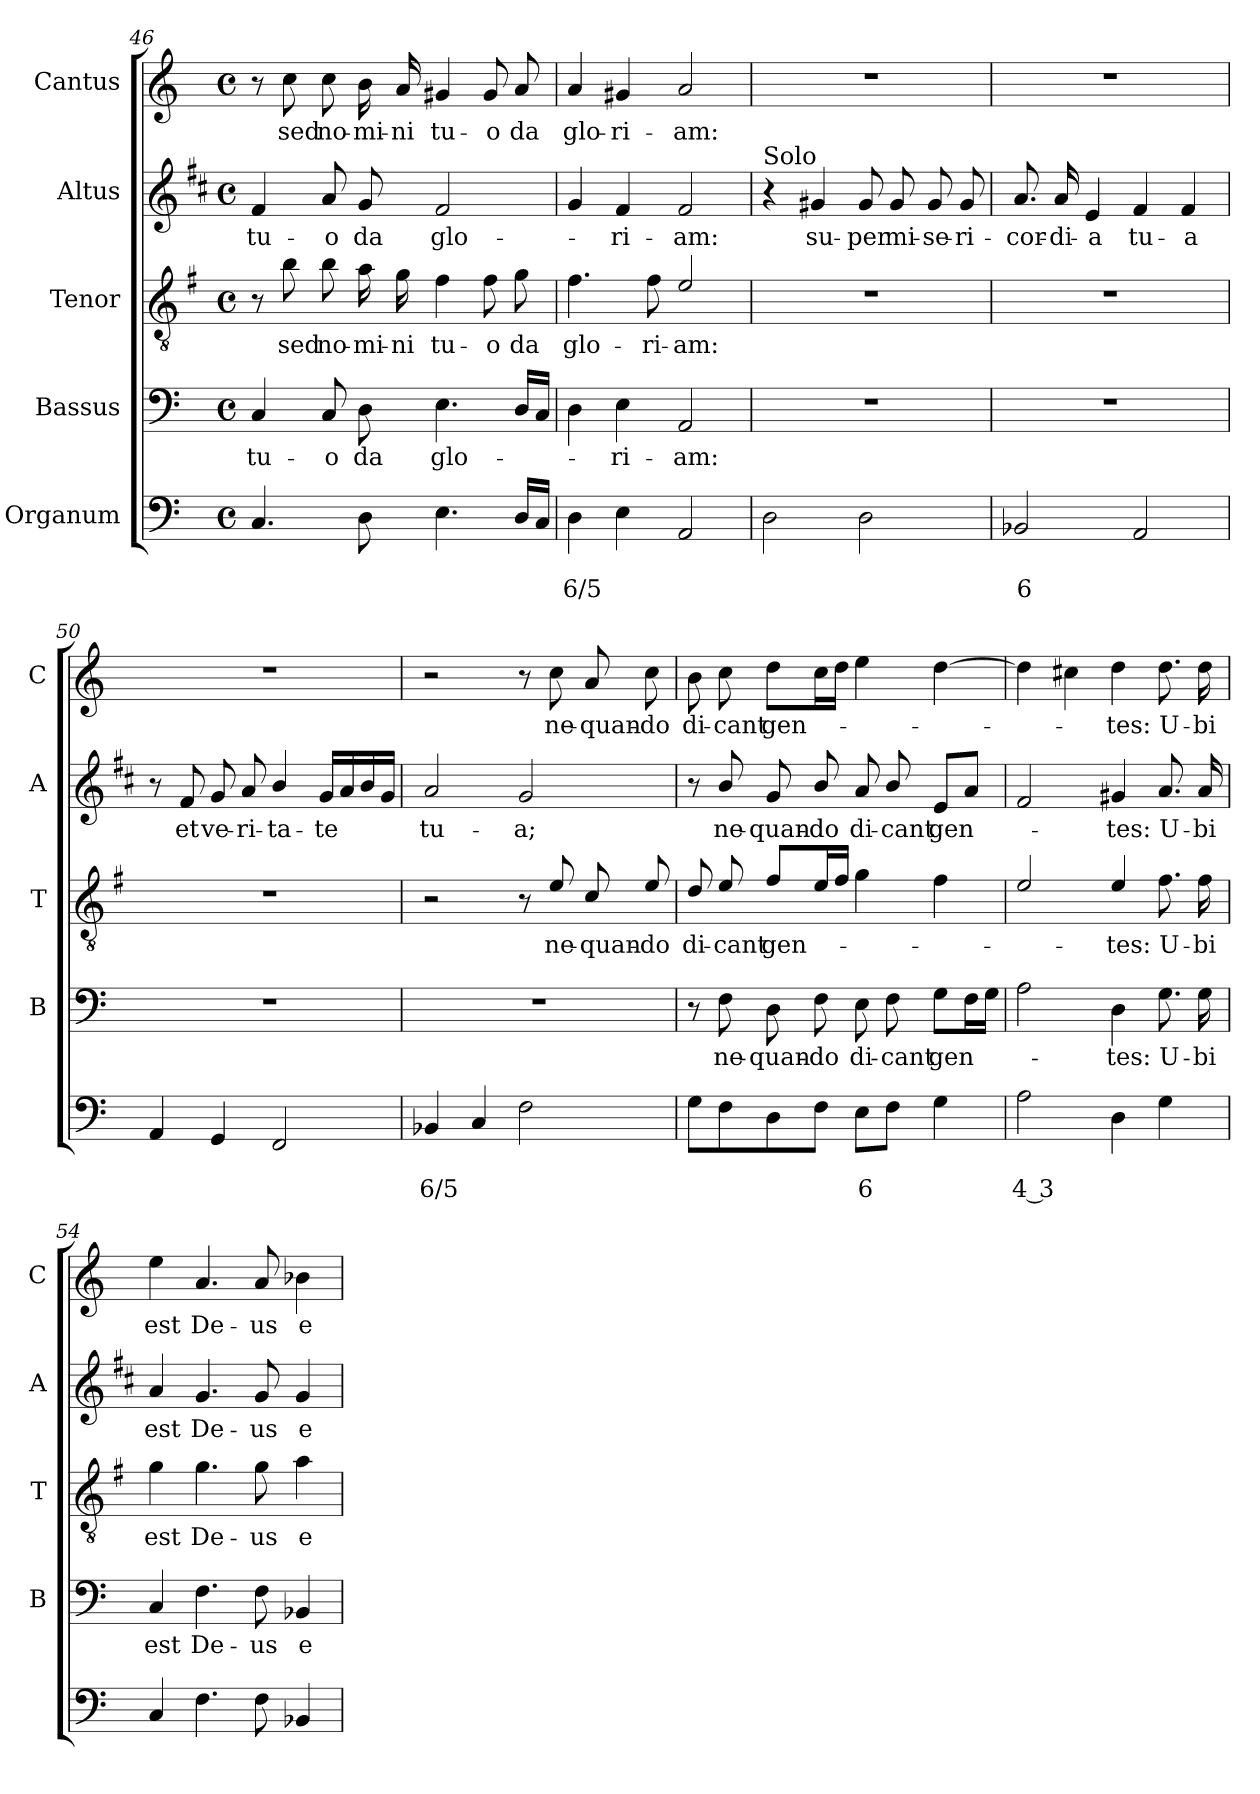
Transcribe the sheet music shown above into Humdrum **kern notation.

**kern	**text	**text	**kern	**text	**kern	**text	**kern	**text	**kern	**text
*part5	*part5	*part5	*part4	*part4	*part3	*part3	*part2	*part2	*part1	*part1
*staff5	*staff5	*staff5	*staff4	*staff4	*staff3	*staff3	*staff2	*staff2	*staff1	*staff1
*I"Organum	*	*	*I"Bassus	*	*I"Tenor	*	*I"Altus	*	*I"Cantus	*
*	*	*	*I'B	*	*I'T	*	*I'A	*	*I'C	*
*clefF4	*	*	*clefF4	*	*clefGv2	*	*clefG2	*	*clefG2	*
*	*	*	*	*	*ITrd4c7	*	*ITrd1c2	*	*	*
*k[]	*	*	*k[]	*	*k[]	*	*k[]	*	*k[]	*
*C:	*	*	*C:	*	*C:	*	*C:	*	*C:	*
*M4/4	*	*	*M4/4	*	*M4/4	*	*M4/4	*	*M4/4	*
*met(c)	*	*	*met(c)	*	*met(c)	*	*met(c)	*	*met(c)	*
=46	=46	=46	=46	=46	=46	=46	=46	=46	=46	=46
!	!	!	!	!LO:LY:b	!	!	!	!LO:LY:b	!	!
4.C/	.	.	4C/	tu-	8r	.	4e/	tu-	8r	.
!	!	!	!	!	!	!LO:LY:b	!	!	!	!LO:LY:b
.	.	.	.	.	8e\	sed	.	.	8cc\	sed
!	!	!	!	!LO:LY:b	!	!LO:LY:b	!	!LO:LY:b	!	!LO:LY:b
.	.	.	8C/	-o	8e\	no-	8g/	-o	8cc\	no-
!	!	!	!	!LO:LY:b	!	!LO:LY:b	!	!LO:LY:b	!	!LO:LY:b
8D\	.	.	8D\	da	16d\	-mi-	8f/	da	16b\	-mi-
!	!	!	!	!	!	!LO:LY:b	!	!	!	!LO:LY:b
.	.	.	.	.	16c\	-ni	.	.	16a/	-ni
!	!	!	!	!LO:LY:b	!	!LO:LY:b	!	!LO:LY:b	!	!LO:LY:b
4.E\	.	.	4.E\	glo-	4B\	tu-	2e/	glo-	4g#X/	tu-
!	!	!	!	!	!	!LO:LY:b	!	!	!	!LO:LY:b
.	.	.	.	.	8B\	-o	.	.	8g#/	-o
!	!	!	!	!	!	!LO:LY:b	!	!	!	!LO:LY:b
16D/LL	.	.	16D/LL	.	8c\	da	.	.	8a/	da
16C/JJ	.	.	16C/JJ	.	.	.	.	.	.	.
=47	=47	=47	=47	=47	=47	=47	=47	=47	=47	=47
!	!	!LO:LY:b	!	!	!	!LO:LY:b	!	!	!	!LO:LY:b
4D\	.	6/5	4D\	.	4.B\	glo-	4f/	.	4a/	glo-
!	!	!	!	!LO:LY:b	!	!	!	!LO:LY:b	!	!LO:LY:b
4E\	.	.	4E\	-ri-	.	.	4e/	-ri-	4g#X/	-ri-
!	!	!	!	!	!	!LO:LY:b	!	!	!	!
.	.	.	.	.	8B\	-ri-	.	.	.	.
!	!	!	!	!LO:LY:b	!	!LO:LY:b	!	!LO:LY:b	!	!LO:LY:b
2AA/	.	.	2AA/	-am:	2A/	-am:	2e/	-am:	2a/	-am:
!!LO:LB:g=z
=48	=48	=48	=48	=48	=48	=48	=48	=48	=48	=48
!	!	!	!	!	!	!	!LO:TX:a:t=Solo	!	!	!
2D\	.	.	1r	.	1r	.	4r	.	1r	.
!	!	!	!	!	!	!	!	!LO:LY:b	!	!
.	.	.	.	.	.	.	4f#X/	su-	.	.
!	!	!	!	!	!	!	!	!LO:LY:b	!	!
2D\	.	.	.	.	.	.	8f#/	-per	.	.
!	!	!	!	!	!	!	!	!LO:LY:b	!	!
.	.	.	.	.	.	.	8f#/	mi-	.	.
!	!	!	!	!	!	!	!	!LO:LY:b	!	!
.	.	.	.	.	.	.	8f#/	-se-	.	.
!	!	!	!	!	!	!	!	!LO:LY:b	!	!
.	.	.	.	.	.	.	8f#/	-ri-	.	.
=49	=49	=49	=49	=49	=49	=49	=49	=49	=49	=49
!	!	!LO:LY:b	!	!	!	!	!	!LO:LY:b	!	!
2BB-X/	.	6	1r	.	1r	.	8.g/	-cor-	1r	.
!	!	!	!	!	!	!	!	!LO:LY:b	!	!
.	.	.	.	.	.	.	16g/	-di-	.	.
!	!	!	!	!	!	!	!	!LO:LY:b	!	!
.	.	.	.	.	.	.	4d/	-a	.	.
!	!	!	!	!	!	!	!	!LO:LY:b	!	!
2AA/	.	.	.	.	.	.	4e/	tu-	.	.
!	!	!	!	!	!	!	!	!LO:LY:b	!	!
.	.	.	.	.	.	.	4e/	-a	.	.
=50	=50	=50	=50	=50	=50	=50	=50	=50	=50	=50
4AA/	.	.	1r	.	1r	.	8r	.	1r	.
!	!	!	!	!	!	!	!	!LO:LY:b	!	!
.	.	.	.	.	.	.	8e/	et	.	.
!	!	!	!	!	!	!	!	!LO:LY:b	!	!
4GG/	.	.	.	.	.	.	8f/	ve-	.	.
!	!	!	!	!	!	!	!	!LO:LY:b	!	!
.	.	.	.	.	.	.	8g/	-ri-	.	.
!	!	!	!	!	!	!	!	!LO:LY:b	!	!
2FF/	.	.	.	.	.	.	4a/	-ta-	.	.
!	!	!	!	!	!	!	!	!LO:LY:b	!	!
.	.	.	.	.	.	.	16f/LL	-te	.	.
.	.	.	.	.	.	.	16g/	.	.	.
.	.	.	.	.	.	.	16a/	.	.	.
.	.	.	.	.	.	.	16f/JJ	.	.	.
=51	=51	=51	=51	=51	=51	=51	=51	=51	=51	=51
!	!	!LO:LY:b	!	!	!	!	!	!LO:LY:b	!	!
4BB-X/	.	6/5	1r	.	2r	.	2g/	tu-	2r	.
4C/	.	.	.	.	.	.	.	.	.	.
!	!	!	!	!	!	!	!	!LO:LY:b	!	!
2F\	.	.	.	.	8r	.	2f/	-a;	8r	.
!	!	!	!	!	!	!LO:LY:b	!	!	!	!LO:LY:b
.	.	.	.	.	8A/	ne-	.	.	8cc\	ne-
!	!	!	!	!	!	!LO:LY:b	!	!	!	!LO:LY:b
.	.	.	.	.	8F/	-quan-	.	.	8a/	-quan-
!	!	!	!	!	!	!LO:LY:b	!	!	!	!LO:LY:b
.	.	.	.	.	8A/	-do	.	.	8cc\	-do
=52	=52	=52	=52	=52	=52	=52	=52	=52	=52	=52
!	!	!	!	!	!	!LO:LY:b	!	!	!	!LO:LY:b
8G\L	.	.	8r	.	8G/	di-	8r	.	8b\	di-
!	!	!	!	!LO:LY:b	!	!LO:LY:b	!	!LO:LY:b	!	!LO:LY:b
8F\	.	.	8F\	ne-	8A/	-cant	8a/	ne-	8cc\	-cant
!	!	!	!	!LO:LY:b	!	!LO:LY:b	!	!LO:LY:b	!	!LO:LY:b
8D\	.	.	8D\	-quan-	8B/L	gen-	8f/	-quan-	8dd\L	gen-
!	!	!	!	!LO:LY:b	!	!	!	!LO:LY:b	!	!
8F\J	.	.	8F\	-do	16A/L	.	8a/	-do	16cc\L	.
.	.	.	.	.	16B/JJ	.	.	.	16dd\JJ	.
!	!	!LO:LY:b	!	!LO:LY:b	!	!	!	!LO:LY:b	!	!
8E\L	.	6	8E\	di-	4c\	.	8g/	di-	4ee\	.
!	!	!	!	!LO:LY:b	!	!	!	!LO:LY:b	!	!
8F\J	.	.	8F\	-cant	.	.	8a/	-cant	.	.
!	!	!	!	!LO:LY:b	!	!	!	!LO:LY:b	!	!
4G\	.	.	8G\L	gen-	4B\	.	8d/L	gen-	[4dd\	.
.	.	.	16F\L	.	.	.	8g/J	.	.	.
.	.	.	16G\JJ	.	.	.	.	.	.	.
!!LO:LB:g=z
=53	=53	=53	=53	=53	=53	=53	=53	=53	=53	=53
!	!	!LO:LY:b	!	!	!	!	!	!	!	!
2A\	.	4 3	2A\	.	2A/	.	2e/	.	4dd\]	.
.	.	.	.	.	.	.	.	.	4cc#X\	.
!	!	!	!	!LO:LY:b	!	!LO:LY:b	!	!LO:LY:b	!	!LO:LY:b
4D\	.	.	4D\	-tes:	4A/	-tes:	4f#X/	-tes:	4dd\	-tes:
!	!	!	!	!LO:LY:b	!	!LO:LY:b	!	!LO:LY:b	!	!LO:LY:b
4G\	.	.	8.G\	U-	8.B\	U-	8.g/	U-	8.dd\	U-
!	!	!	!	!LO:LY:b	!	!LO:LY:b	!	!LO:LY:b	!	!LO:LY:b
.	.	.	16G\	-bi	16B\	-bi	16g/	-bi	16dd\	-bi
=54	=54	=54	=54	=54	=54	=54	=54	=54	=54	=54
!	!	!	!	!LO:LY:b	!	!LO:LY:b	!	!LO:LY:b	!	!LO:LY:b
4C/	.	.	4C/	est	4c\	est	4g/	est	4ee\	est
!	!	!	!	!LO:LY:b	!	!LO:LY:b	!	!LO:LY:b	!	!LO:LY:b
4.F\	.	.	4.F\	De-	4.c\	De-	4.f/	De-	4.a/	De-
!	!	!	!	!LO:LY:b	!	!LO:LY:b	!	!LO:LY:b	!	!LO:LY:b
8F\	.	.	8F\	-us	8c\	-us	8f/	-us	8a/	-us
!	!	!	!	!LO:LY:b	!	!LO:LY:b	!	!LO:LY:b	!	!LO:LY:b
4BB-X/	.	.	4BB-X/	e-	4d\	e-	4f/	e-	4b-X\	e-
=	=	=	=	=	=	=	=	=	=	=
*-	*-	*-	*-	*-	*-	*-	*-	*-	*-	*-
